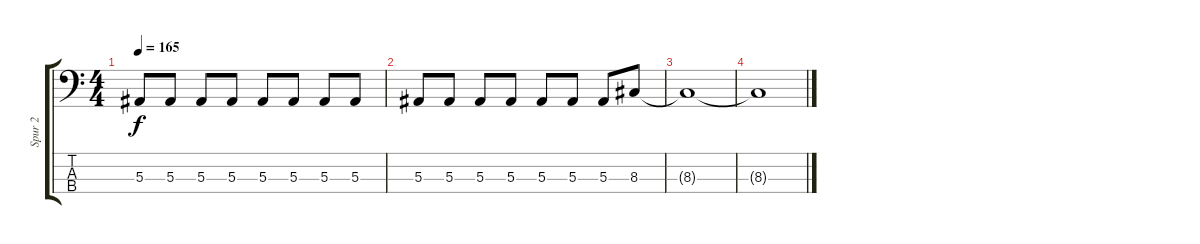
\track ("Spur 2" "Spur 2") {instrument electricbasspick}
\staff {score tabs}
\tuning (Eb2 Bb1 F1 C1) {hide}
\ts (4 4)
\tempo 165
\clef f4
\ks c
5.3.8{dy f} 5.3.8 5.3.8 5.3.8 5.3.8 5.3.8 5.3.8 5.3.8 |
5.3.8 5.3.8 5.3.8 5.3.8 5.3.8 5.3.8 5.3.8 8.3.8 |
8.3{t}.1 |
8.3{t}.1
